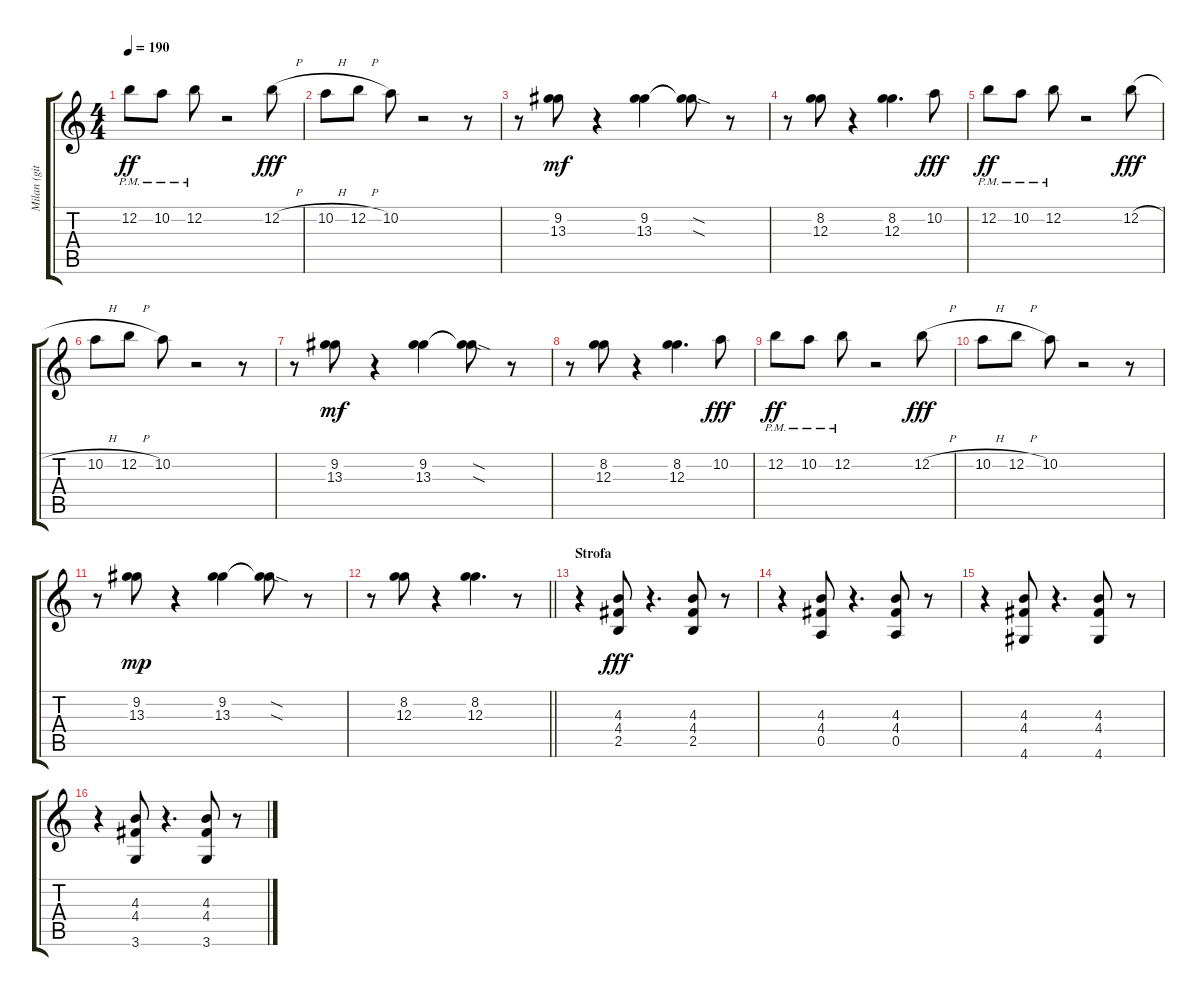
\track ("Milan (gitara)" "Milan (git") {instrument electricguitarclean}
\staff {score tabs}
\tuning (E4 B3 G3 D3 A2 E2) {hide}
\ts (4 4)
\tempo 190
\clef g2
\ks c
12.2{pm}.8{dy ff} 10.2{pm}.8 12.2{pm}.8 r.2 12.2{h}.8{dy fff} |
10.2{h}.8 12.2{h}.8 10.2.8 r.2 r.8 |
r.8 (9.2 13.3).8{dy mf} r.4 (9.2 13.3).4 (9.2{sod t} 13.3{sod t}).8 r.8 |
r.8 (8.2 12.3).8 r.4 (8.2 12.3).4{d} 10.2.8{dy fff} |
12.2{pm}.8{dy ff} 10.2{pm}.8 12.2{pm}.8 r.2 12.2{h}.8{dy fff} |
10.2{h}.8 12.2{h}.8 10.2.8 r.2 r.8 |
r.8 (9.2 13.3).8{dy mf} r.4 (9.2 13.3).4 (9.2{sod t} 13.3{sod t}).8 r.8 |
r.8 (8.2 12.3).8 r.4 (8.2 12.3).4{d} 10.2.8{dy fff} |
12.2{pm}.8{dy ff} 10.2{pm}.8 12.2{pm}.8 r.2 12.2{h}.8{dy fff} |
10.2{h}.8 12.2{h}.8 10.2.8 r.2 r.8 |
r.8 (9.2 13.3).8{dy mp} r.4 (9.2 13.3).4 (9.2{sod t} 13.3{sod t}).8 r.8 |
\barLineRight lightlight
r.8 (8.2 12.3).8 r.4 (8.2 12.3).4{d} r.8 |
\section ("" "Strofa")
r.4{volume 7} (4.3 4.4 2.5).8{dy fff} r.4{d} (4.3 4.4 2.5).8 r.8 |
r.4 (4.3 4.4 0.5).8 r.4{d} (4.3 4.4 0.5).8 r.8 |
r.4 (4.3 4.4 4.6).8 r.4{d} (4.3 4.4 4.6).8 r.8 |
r.4 (4.3 4.4 3.6).8 r.4{d} (4.3 4.4 3.6).8 r.8
